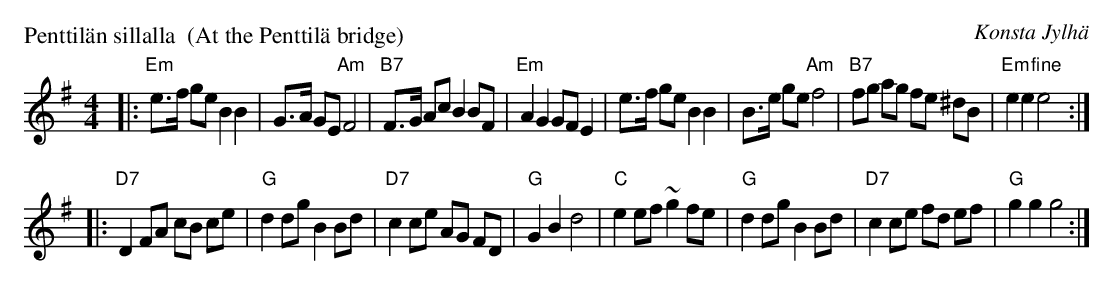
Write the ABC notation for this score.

X:1
P: Penttil\"an sillalla  (At the Penttil\"a bridge)
C: Konsta Jylh\"a
M: 4/4
L: 1/8
K: Em
|: "Em"e>f ge B2 B2 | G>A GE "Am"F4 | "B7"F>G Ac B2 BF | "Em"A2 G2 GF E2 \
| e>f ge B2 B2 | B>e ge "Am"f4 | "B7"fg ag fe ^dB | "Em"e2 e2 "fine"e4 :|
|: "D7"D2 FA cB ce | "G"d2 dg B2 Bd | "D7"c2 ce AG FD | "G"G2 B2 d4 \
| "C"e2 ef ~g2 fe | "G"d2 dg B2 Bd | "D7"c2 ce fd ef | "G"g2 g2 g4 :|
